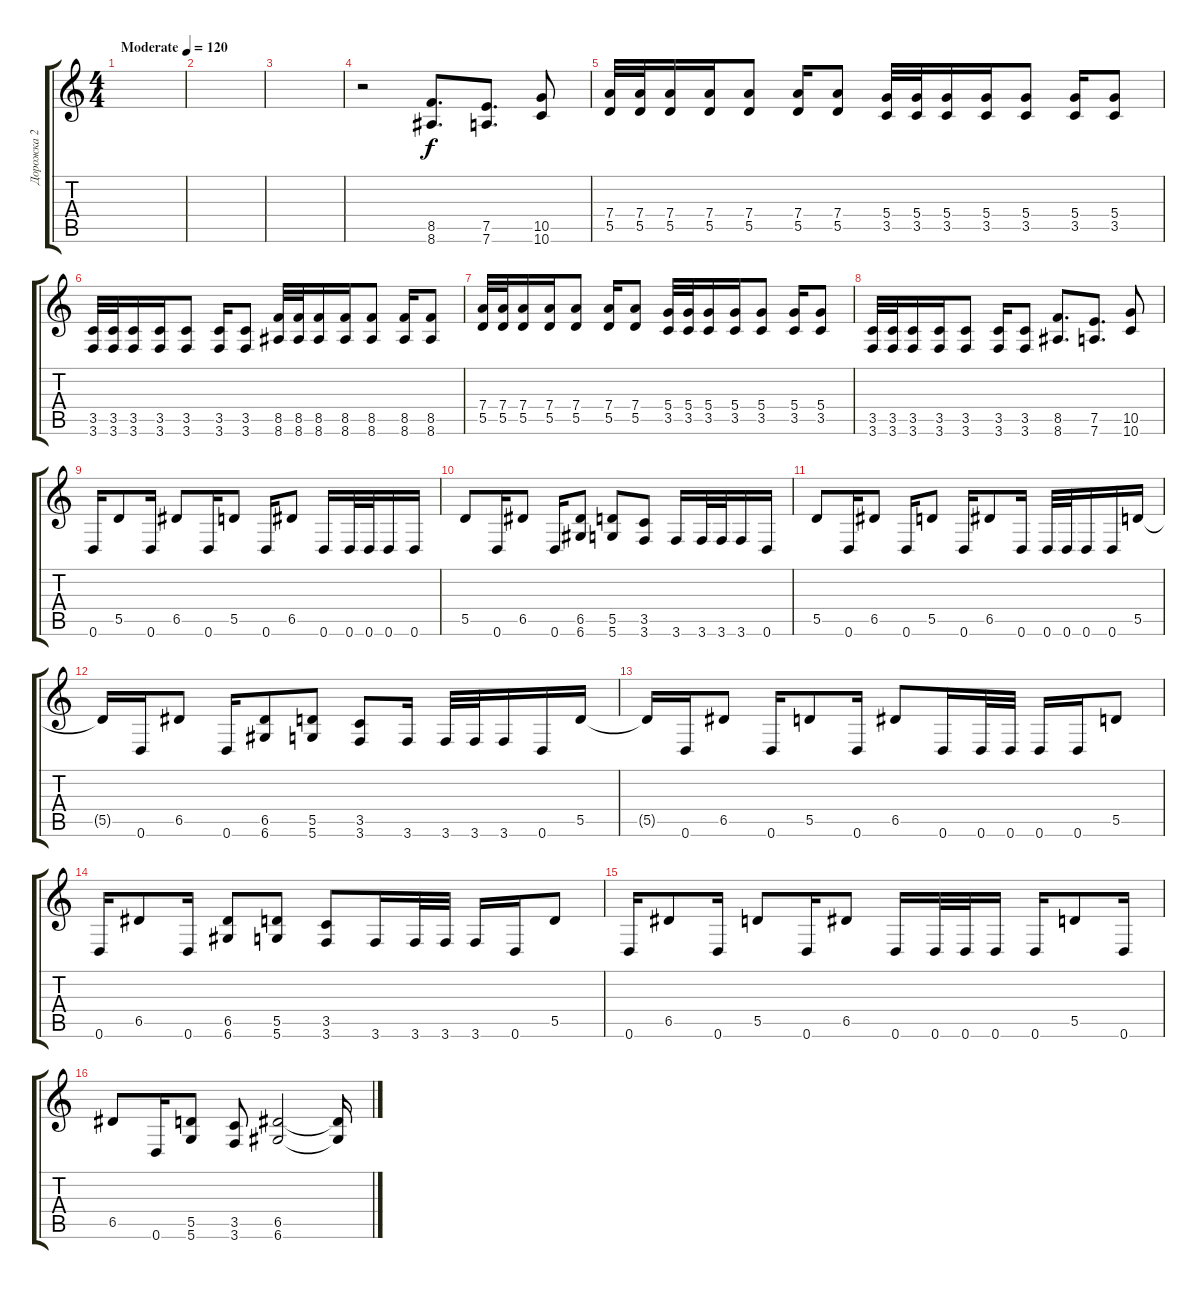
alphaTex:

\track ("Дорожка 2" "Дорожка 2") {instrument distortionguitar}
\staff {score tabs}
\tuning (E4 B3 G3 D3 A2 D2) {hide}
\ts (4 4)
\tempo (120 "Moderate")
\clef g2
\ks c
|
|
|
r.2 (8.5 8.6).8{d} (7.5 7.6).8{d} (10.5 10.6).8 |
(7.4 5.5).32 (7.4 5.5).32 (7.4 5.5).16 (7.4 5.5).16 (7.4 5.5).8 (7.4 5.5).16 (7.4 5.5).8 (5.4 3.5).32 (5.4 3.5).32 (5.4 3.5).16 (5.4 3.5).16 (5.4 3.5).8 (5.4 3.5).16 (5.4 3.5).8 |
(3.5 3.6).32 (3.5 3.6).32 (3.5 3.6).16 (3.5 3.6).16 (3.5 3.6).8 (3.5 3.6).16 (3.5 3.6).8 (8.5 8.6).32 (8.5 8.6).32 (8.5 8.6).16 (8.5 8.6).16 (8.5 8.6).8 (8.5 8.6).16 (8.5 8.6).8 |
(7.4 5.5).32 (7.4 5.5).32 (7.4 5.5).16 (7.4 5.5).16 (7.4 5.5).8 (7.4 5.5).16 (7.4 5.5).8 (5.4 3.5).32 (5.4 3.5).32 (5.4 3.5).16 (5.4 3.5).16 (5.4 3.5).8 (5.4 3.5).16 (5.4 3.5).8 |
(3.5 3.6).32 (3.5 3.6).32 (3.5 3.6).16 (3.5 3.6).16 (3.5 3.6).8 (3.5 3.6).16 (3.5 3.6).8 (8.5 8.6).8{d} (7.5 7.6).8{d} (10.5 10.6).8 |
0.6.16 5.5.8 0.6.16 6.5.8 0.6.16 5.5.8 0.6.16 6.5.8 0.6.16 0.6.32 0.6.32 0.6.16 0.6.16 |
5.5.8 0.6.16 6.5.8 0.6.16 (6.5 6.6).8 (5.5 5.6).8 (3.5 3.6).8 3.6.16 3.6.32 3.6.32 3.6.16 0.6.16 |
5.5.8 0.6.16 6.5.8 0.6.16 5.5.8 0.6.16 6.5.8 0.6.16 0.6.32 0.6.32 0.6.16 0.6.16 5.5.16 |
5.5{t}.16 0.6.16 6.5.8 0.6.16 (6.5 6.6).8 (5.5 5.6).8 (3.5 3.6).8 3.6.16 3.6.32 3.6.32 3.6.16 0.6.16 5.5.16 |
5.5{t}.16 0.6.16 6.5.8 0.6.16 5.5.8 0.6.16 6.5.8 0.6.16 0.6.32 0.6.32 0.6.16 0.6.16 5.5.8 |
0.6.16 6.5.8 0.6.16 (6.5 6.6).8 (5.5 5.6).8 (3.5 3.6).8 3.6.16 3.6.32 3.6.32 3.6.16 0.6.16 5.5.8 |
0.6.16 6.5.8 0.6.16 5.5.8 0.6.16 6.5.8 0.6.16 0.6.32 0.6.32 0.6.16 0.6.16 5.5.8 0.6.16 |
6.5.8 0.6.16 (5.5 5.6).8 (3.5 3.6).8 (6.5 6.6).2 (6.5{t} 6.6{t}).16
